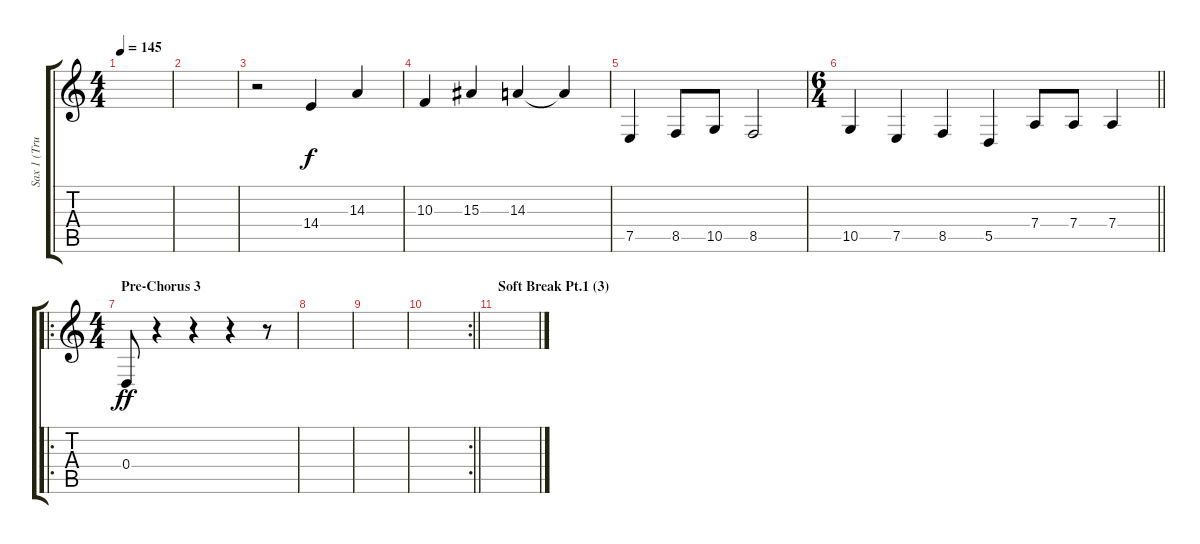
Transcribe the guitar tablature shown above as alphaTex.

\track ("Sax 1 (Trumpet1)" "Sax 1 (Tru") {instrument tenorsax}
\staff {score tabs}
\tuning (E4 B3 G3 D3 A2 D2) {hide}
\ts (4 4)
\tempo 145
\clef g2
\ks c
|
|
r.2 14.4.4{dy f} 14.3.4 |
10.3.4 15.3.4 14.3.4 14.3{t}.4 |
7.5.4 8.5.8 10.5.8 8.5.2 |
\ts (6 4)
\barLineRight lightlight
10.5.4{volume 16} 7.5.4 8.5.4 5.5.4 7.4.8 7.4.8 7.4.4 |
\ro
\ts (4 4)
\section ("" "Pre-Chorus 3")
0.4.8{dy ff} r.4 r.4 r.4 r.8 |
|
|
\rc 2
\barLineRight lightlight
|
\section ("" "Soft Break Pt.1 (3)")
